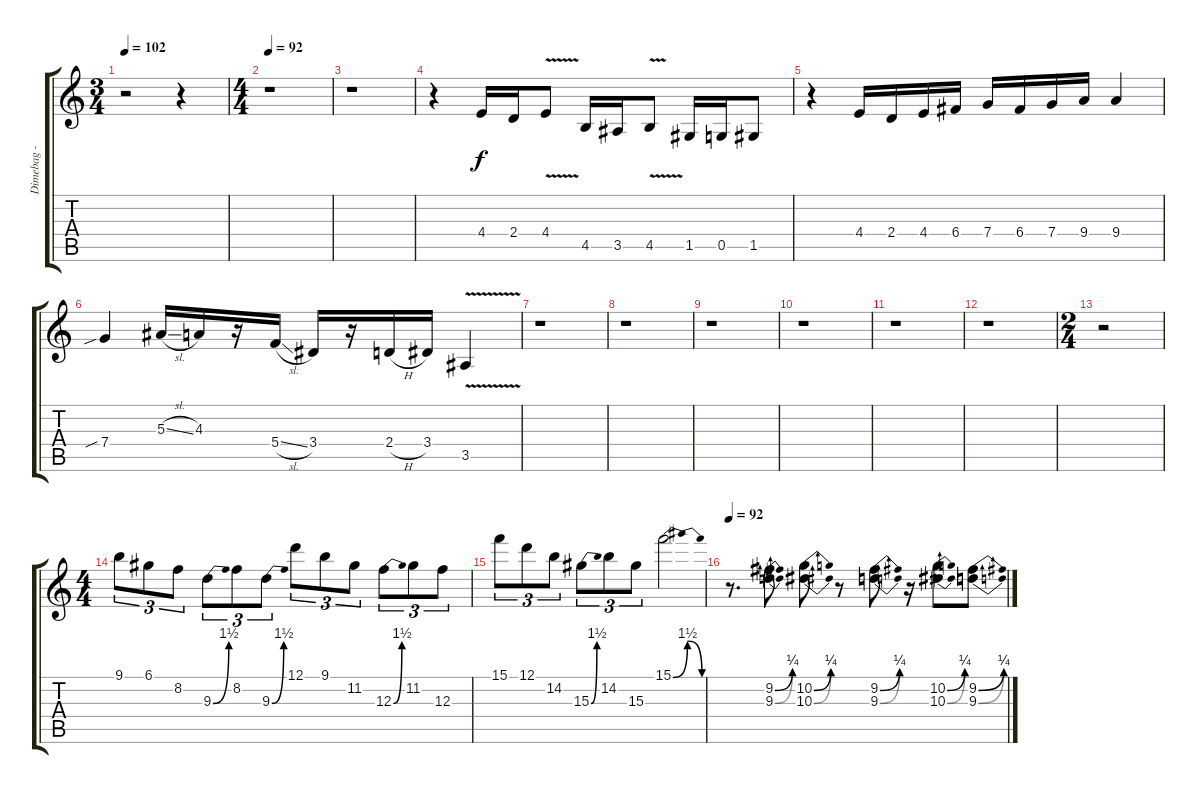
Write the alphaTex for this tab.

\track ("Dimebag - harmonics/fills" "Dimebag - ") {instrument guitarharmonics}
\staff {score tabs}
\tuning (D4 A3 F3 C3 G2 D2) {hide}
\ts (3 4)
\tempo 102
\clef g2
\ks c
r.2{dy f} r.4 |
\ts (4 4)
\section ("" "")
\tempo 92
r.1 |
r.1 |
r.4{instrument distortionguitar} 4.4.16 2.4.16 4.4{v}.8 4.5.16 3.5.16 4.5{v}.8 1.5.16 0.5.16 1.5.8 |
r.4 4.4.16 2.4.16 4.4.16 6.4.16 7.4.16 6.4.16 7.4.16 9.4.16 9.4.4 |
\section ("" "")
7.4{sib}.4 5.3{sl}.16 4.3.16 r.16 5.4{sl}.16 3.4.16 r.16 2.4{h}.16 3.4.16 3.5{v}.4 |
r.1 |
r.1 |
r.1 |
r.1 |
r.1 |
r.1 |
\ts (2 4)
r.2 |
\ts (4 4)
9.1.8{tu (3 2)} 6.1.8{tu (3 2)} 8.2.8{tu (3 2)} 9.3{be (bend 0 0 60 6)}.8{tu (3 2)} 8.2.8{tu (3 2)} 9.3{be (bend 0 0 60 6)}.8{tu (3 2)} 12.1.8{tu (3 2)} 9.1.8{tu (3 2)} 11.2.8{tu (3 2)} 12.3{be (bend 0 0 60 6)}.8{tu (3 2)} 11.2.8{tu (3 2)} 12.3.8{tu (3 2)} |
15.1.8{tu (3 2)} 12.1.8{tu (3 2)} 14.2.8{tu (3 2)} 15.3{be (bend 0 0 60 6)}.8{tu (3 2)} 14.2.8{tu (3 2)} 15.3.8{tu (3 2)} 15.1{be (bendrelease 0 0 10 6 50 6 60 0)}.2 |
\section ("" "")
\tempo 92
r.8{d instrument guitarharmonics} (9.2{be (bend 0 0 60 1)} 9.3{be (bend 0 0 60 1)}).8 (10.2{be (bend 0 0 60 1)} 10.3{be (bend 0 0 60 1)}).8 r.8 (9.2{be (bend 0 0 60 1)} 9.3{be (bend 0 0 60 1)}).8 r.16 (10.2{be (bend 0 0 60 1)} 10.3{be (bend 0 0 60 1)}).8 (9.2{be (bend 0 0 60 1)} 9.3{be (bend 0 0 60 1)}).8
